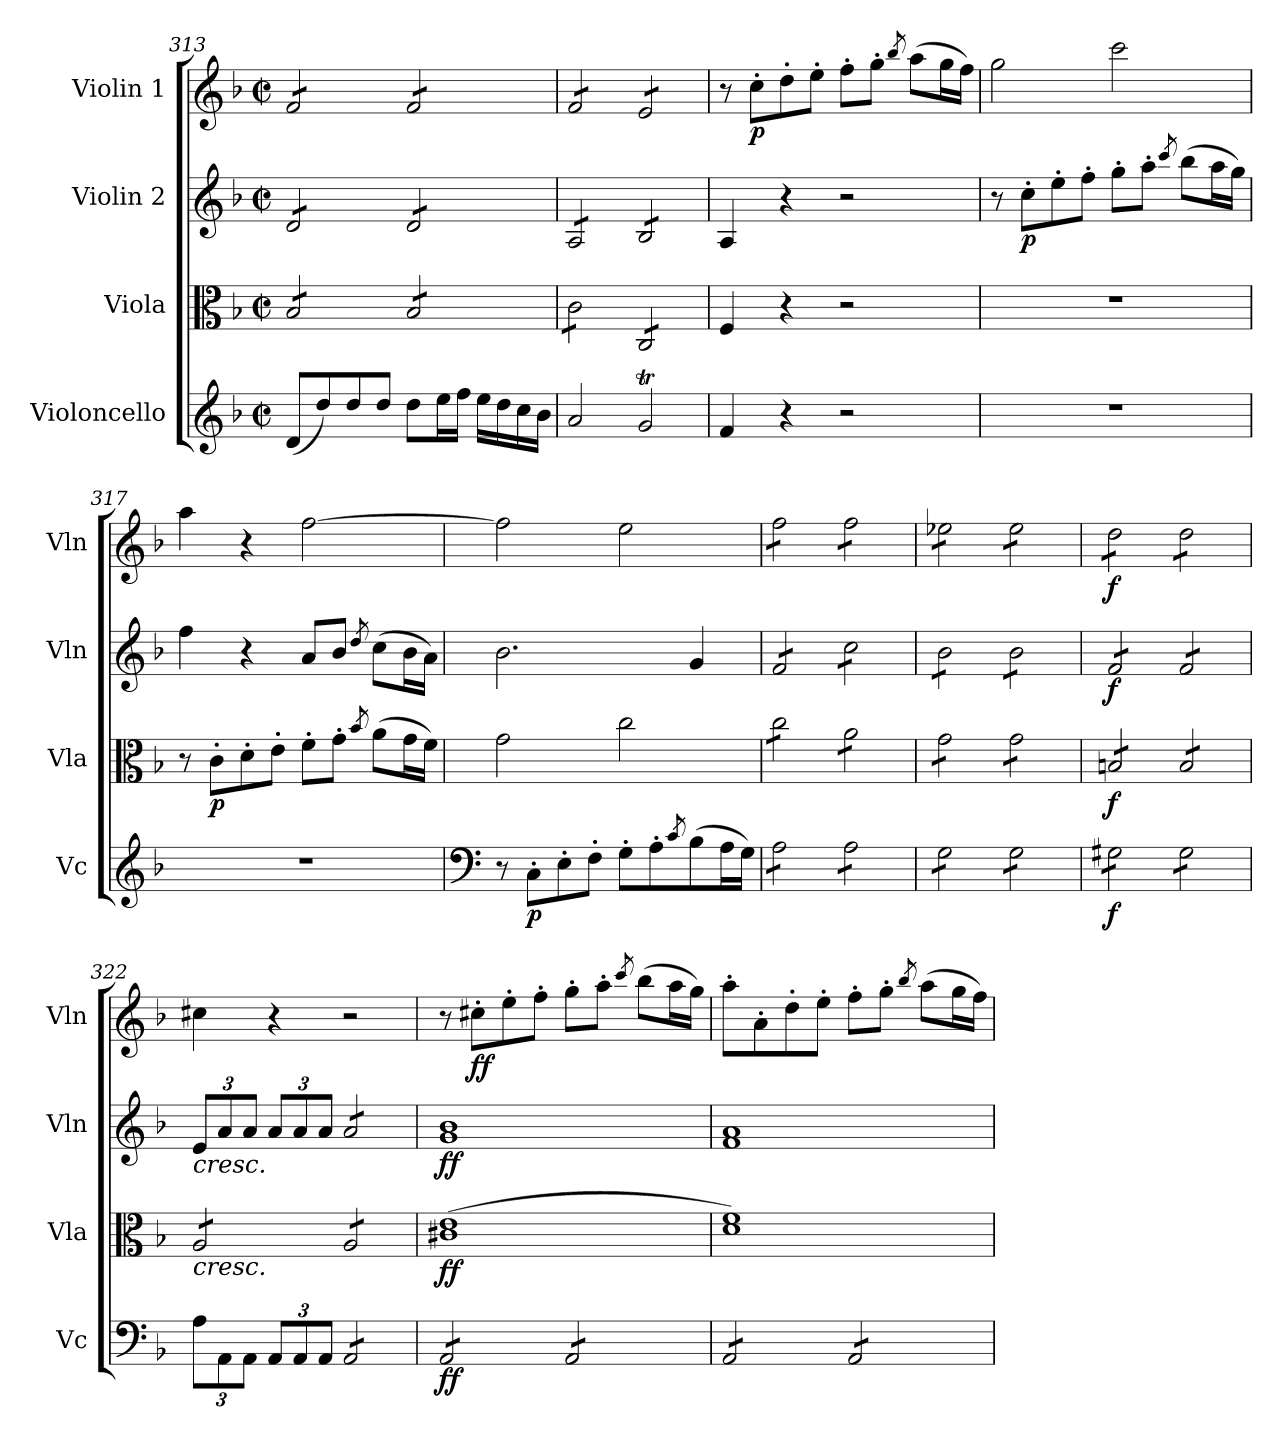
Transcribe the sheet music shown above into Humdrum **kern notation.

**kern	**dynam	**kern	**dynam	**kern	**dynam	**kern	**dynam
*part4	*part4	*part3	*part3	*part2	*part2	*part1	*part1
*staff4	*staff4	*staff3	*staff3	*staff2	*staff2	*staff1	*staff1
*I"Violoncello	*	*I"Viola	*	*I"Violin 2	*	*I"Violin 1	*
*I'Vc	*	*I'Vla	*	*I'Vln	*	*I'Vln	*
*clefG2	*	*clefC3	*	*clefG2	*	*clefG2	*
*k[b-]	*	*k[b-]	*	*k[b-]	*	*k[b-]	*
*M2/2	*	*M2/2	*	*M2/2	*	*M2/2	*
*met(c|)	*	*met(c|)	*	*met(c|)	*	*met(c|)	*
=313	=313	=313	=313	=313	=313	=313	=313
*	*	*tremolo	*	*	*	*	*
*	*	*	*	*tremolo	*	*	*
*	*	*	*	*	*	*tremolo	*
(<8d/L	.	8B-/L	.	8d/L	.	8f/L	.
8dd/)	.	8B-/	.	8d/	.	8f/	.
8dd/	.	8B-/	.	8d/	.	8f/	.
8dd/J	.	8B-/J	.	8d/J	.	8f/J	.
8dd\L	.	8B-/L	.	8d/L	.	8f/L	.
16ee\L	.	8B-/	.	8d/	.	8f/	.
16ff\JJ	.	.	.	.	.	.	.
16ee\LL	.	8B-/	.	8d/	.	8f/	.
16dd\	.	.	.	.	.	.	.
16cc\	.	8B-/J	.	8d/J	.	8f/J	.
16b-\JJ	.	.	.	.	.	.	.
=314	=314	=314	=314	=314	=314	=314	=314
2a/	.	8c\L	.	8A/L	.	8f/L	.
.	.	8c\	.	8A/	.	8f/	.
.	.	8c\	.	8A/	.	8f/	.
.	.	8c\J	.	8A/J	.	8f/J	.
2gT/	.	8C/L	.	8B-/L	.	8e/L	.
.	.	8C/	.	8B-/	.	8e/	.
.	.	8C/	.	8B-/	.	8e/	.
.	.	8C/J	.	8B-/J	.	8e/J	.
*	*	*	*	*	*	*Xtremolo	*
*	*	*	*	*Xtremolo	*	*	*
*	*	*Xtremolo	*	*	*	*	*
=315	=315	=315	=315	=315	=315	=315	=315
4f/	.	4F/	.	4A/	.	8r	.
!	!	!	!	!	!	!	!LO:DY:b
.	.	.	.	.	.	8cc'\L	p
4r	.	4r	.	4r	.	8dd'\	.
.	.	.	.	.	.	8ee'\J	.
2r	.	2r	.	2r	.	8ff'\L	.
.	.	.	.	.	.	8gg'\J	.
.	.	.	.	.	.	8qbb-/	.
.	.	.	.	.	.	(>8aa\L	.
.	.	.	.	.	.	16gg\L	.
.	.	.	.	.	.	16ff\JJ)	.
!!LO:PB:g=z
=316	=316	=316	=316	=316	=316	=316	=316
1r	.	1r	.	8r	.	2gg\	.
!	!	!	!	!	!LO:DY:b	!	!
.	.	.	.	8cc'\L	p	.	.
.	.	.	.	8ee'\	.	.	.
.	.	.	.	8ff'\J	.	.	.
.	.	.	.	8gg'\L	.	2ccc\	.
.	.	.	.	8aa'\J	.	.	.
.	.	.	.	8qccc/	.	.	.
.	.	.	.	(>8bb-\L	.	.	.
.	.	.	.	16aa\L	.	.	.
.	.	.	.	16gg\JJ)	.	.	.
=317	=317	=317	=317	=317	=317	=317	=317
1r	.	8r	.	4ff\	.	4aa\	.
!	!	!	!LO:DY:b	!	!	!	!
.	.	8c'\L	p	.	.	.	.
.	.	8d'\	.	4r	.	4r	.
.	.	8e'\J	.	.	.	.	.
.	.	8f'\L	.	8a/L	.	[2ff\	.
.	.	8g'\J	.	8b-/J	.	.	.
.	.	8qb-/	.	8qdd/	.	.	.
.	.	(>8a\L	.	(>8cc\L	.	.	.
.	.	16g\L	.	16b-\L	.	.	.
.	.	16f\JJ)	.	16a\JJ)	.	.	.
=318	=318	=318	=318	=318	=318	=318	=318
*clefF4	*	*	*	*	*	*	*
8r	.	2g\	.	2.b-\	.	2ff\]	.
!	!LO:DY:b	!	!	!	!	!	!
8C'\L	p	.	.	.	.	.	.
8E'\	.	.	.	.	.	.	.
8F'\J	.	.	.	.	.	.	.
8G'\L	.	2cc\	.	.	.	2ee\	.
8A'\	.	.	.	.	.	.	.
8qc/	.	.	.	.	.	.	.
(>8B-\	.	.	.	4g/	.	.	.
16A\L	.	.	.	.	.	.	.
16G\JJ)	.	.	.	.	.	.	.
=319	=319	=319	=319	=319	=319	=319	=319
!	!	!	!	!	!	!LO:TX:b:i:t=cresc.	!
!	!	!	!	!LO:TX:b:i:t=cresc.	!	!	!
!	!	!LO:TX:b:i:t=cresc.	!	!	!	!	!
!LO:TX:b:i:t=cresc.	!	!	!	!	!	!	!
*tremolo	*	*	*	*	*	*	*
*	*	*tremolo	*	*	*	*	*
*	*	*	*	*tremolo	*	*	*
*	*	*	*	*	*	*tremolo	*
12A\L	.	12cc\L	.	12f/L	.	12ff\L	.
12A\	.	12cc\	.	12f/	.	12ff\	.
12A\	.	12cc\	.	12f/	.	12ff\	.
12A\	.	12cc\	.	12f/	.	12ff\	.
12A\	.	12cc\	.	12f/	.	12ff\	.
12A\J	.	12cc\J	.	12f/J	.	12ff\J	.
12A\L	.	12a\L	.	12cc\L	.	12ff\L	.
12A\	.	12a\	.	12cc\	.	12ff\	.
12A\	.	12a\	.	12cc\	.	12ff\	.
12A\	.	12a\	.	12cc\	.	12ff\	.
12A\	.	12a\	.	12cc\	.	12ff\	.
12A\J	.	12a\J	.	12cc\J	.	12ff\J	.
=320	=320	=320	=320	=320	=320	=320	=320
12G\L	.	12g\L	.	12b-\L	.	12ee-X\L	.
12G\	.	12g\	.	12b-\	.	12ee-X\	.
12G\	.	12g\	.	12b-\	.	12ee-X\	.
12G\	.	12g\	.	12b-\	.	12ee-X\	.
12G\	.	12g\	.	12b-\	.	12ee-X\	.
12G\J	.	12g\J	.	12b-\J	.	12ee-X\J	.
12G\L	.	12g\L	.	12b-\L	.	12ee-\L	.
12G\	.	12g\	.	12b-\	.	12ee-\	.
12G\	.	12g\	.	12b-\	.	12ee-\	.
12G\	.	12g\	.	12b-\	.	12ee-\	.
12G\	.	12g\	.	12b-\	.	12ee-\	.
12G\J	.	12g\J	.	12b-\J	.	12ee-\J	.
=321	=321	=321	=321	=321	=321	=321	=321
!	!LO:DY:b	!	!LO:DY:b	!	!LO:DY:b	!	!LO:DY:b
12G#X\L	f	12Bn/L	f	12f/L	f	12dd\L	f
12G#X\	.	12Bn/	.	12f/	.	12dd\	.
12G#X\	.	12Bn/	.	12f/	.	12dd\	.
12G#X\	.	12Bn/	.	12f/	.	12dd\	.
12G#X\	.	12Bn/	.	12f/	.	12dd\	.
12G#X\J	.	12Bn/J	.	12f/J	.	12dd\J	.
12G#\L	.	12B/L	.	12f/L	.	12dd\L	.
12G#\	.	12B/	.	12f/	.	12dd\	.
12G#\	.	12B/	.	12f/	.	12dd\	.
12G#\	.	12B/	.	12f/	.	12dd\	.
12G#\	.	12B/	.	12f/	.	12dd\	.
12G#\J	.	12B/J	.	12f/J	.	12dd\J	.
*	*	*	*	*	*	*Xtremolo	*
*	*	*	*	*Xtremolo	*	*	*
*Xtremolo	*	*	*	*	*	*	*
=322	=322	=322	=322	=322	=322	=322	=322
*Xbrackettup	*	*	*	*Xbrackettup	*	*	*
!	!	!	!	!LO:TX:b:i:t=cresc.	!	!	!
!	!	!LO:TX:b:i:t=cresc.	!	!	!	!	!
12A\L	.	12A/L	.	12e/L	.	4cc#X\	.
12AA\	.	12A/	.	12a/	.	.	.
12AA\J	.	12A/	.	12a/J	.	.	.
12AA/L	.	12A/	.	12a/L	.	4r	.
12AA/	.	12A/	.	12a/	.	.	.
12AA/J	.	12A/J	.	12a/J	.	.	.
*tremolo	*	*	*	*	*	*	*
*	*	*	*	*tremolo	*	*	*
12AA/L	.	12A/L	.	12a/L	.	2r	.
12AA/	.	12A/	.	12a/	.	.	.
12AA/	.	12A/	.	12a/	.	.	.
12AA/	.	12A/	.	12a/	.	.	.
12AA/	.	12A/	.	12a/	.	.	.
12AA/J	.	12A/J	.	12a/J	.	.	.
*	*	*	*	*Xtremolo	*	*	*
*	*	*Xtremolo	*	*	*	*	*
=323	=323	=323	=323	=323	=323	=323	=323
!	!LO:DY:b	!	!LO:DY:b	!	!LO:DY:b	!	!
12AA/L	ff	(>1c#X 1e	ff	1g 1b-	ff	8r	.
12AA/	.	.	.	.	.	.	.
!	!	!	!	!	!	!	!LO:DY:b
.	.	.	.	.	.	8cc#X'\L	ff
12AA/	.	.	.	.	.	.	.
12AA/	.	.	.	.	.	8ee'\	.
12AA/	.	.	.	.	.	.	.
.	.	.	.	.	.	8ff'\J	.
12AA/J	.	.	.	.	.	.	.
12AA/L	.	.	.	.	.	8gg'\L	.
12AA/	.	.	.	.	.	.	.
.	.	.	.	.	.	8aa'\J	.
12AA/	.	.	.	.	.	.	.
.	.	.	.	.	.	8qccc/	.
12AA/	.	.	.	.	.	(>8bb-\L	.
12AA/	.	.	.	.	.	.	.
.	.	.	.	.	.	16aa\L	.
12AA/J	.	.	.	.	.	.	.
.	.	.	.	.	.	16gg\JJ)	.
!!LO:LB:g=z
=324	=324	=324	=324	=324	=324	=324	=324
12AA/L	.	1d 1f)	.	1f 1a	.	8aa'\L	.
12AA/	.	.	.	.	.	.	.
.	.	.	.	.	.	8a'\	.
12AA/	.	.	.	.	.	.	.
12AA/	.	.	.	.	.	8dd'\	.
12AA/	.	.	.	.	.	.	.
.	.	.	.	.	.	8ee'\J	.
12AA/J	.	.	.	.	.	.	.
12AA/L	.	.	.	.	.	8ff'\L	.
12AA/	.	.	.	.	.	.	.
.	.	.	.	.	.	8gg'\J	.
12AA/	.	.	.	.	.	.	.
.	.	.	.	.	.	8qbb-/	.
12AA/	.	.	.	.	.	(>8aa\L	.
12AA/	.	.	.	.	.	.	.
.	.	.	.	.	.	16gg\L	.
12AA/J	.	.	.	.	.	.	.
*Xtremolo	*	*	*	*	*	*	*
.	.	.	.	.	.	16ff\JJ)	.
=	=	=	=	=	=	=	=
*-	*-	*-	*-	*-	*-	*-	*-
